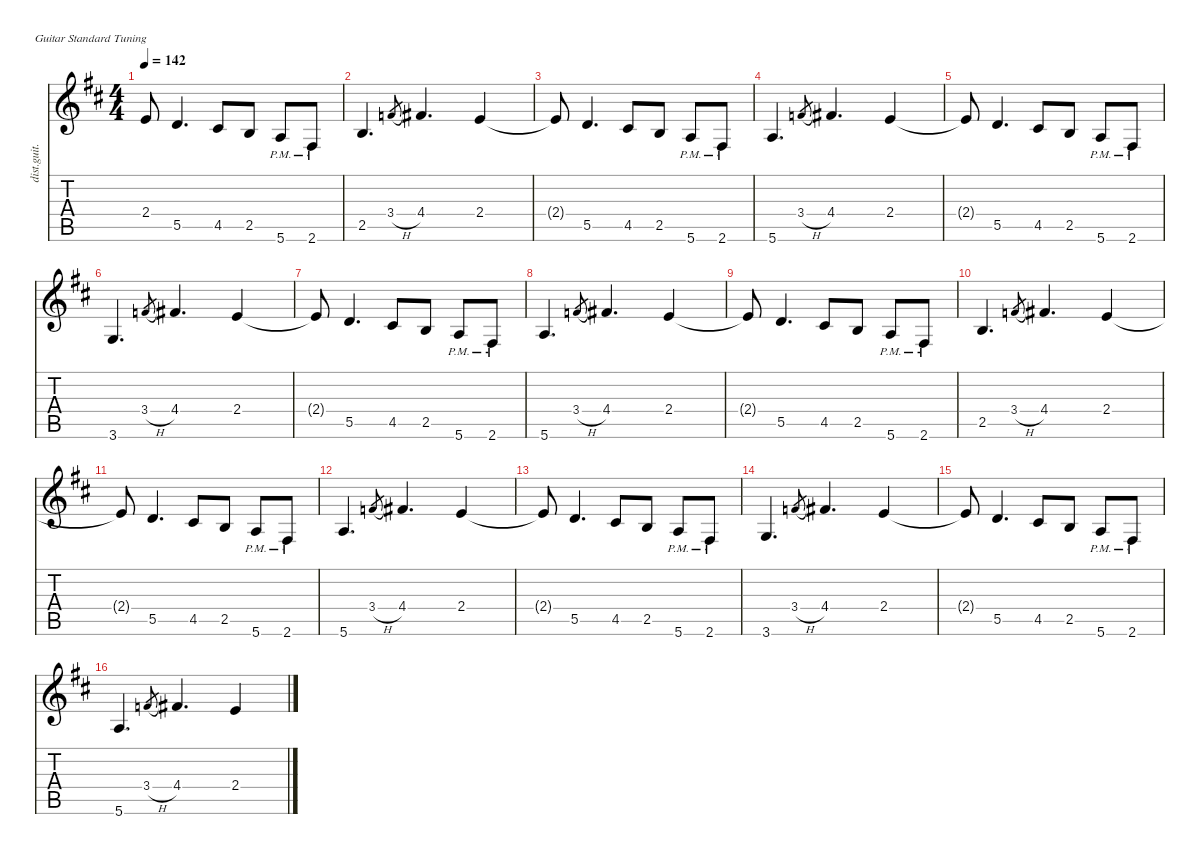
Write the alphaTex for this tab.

\defaultSystemsLayout 4
\hideDynamics
\bracketExtendMode nobrackets
\otherSystemsTrackNameOrientation horizontal
\track ("Kirk - Rythme Distortion" "dist.guit.") {defaultSystemsLayout 8 instrument distortionguitar}
\staff {score tabs}
\tuning (E4 B3 G3 D3 A2 E2)
\ts (4 4)
\tempo 142
\clef g2
\ks bminor
2.4{t acc forcenatural}.8{dy f beam Up} 5.5{acc forcenatural}.4{d beam Up} 4.5{acc #}.8{beam Up} 2.5{acc forcenatural}.8{beam Up} 5.6{pm acc forcenatural}.8{beam Up} 2.6{pm acc #}.8{beam Up} |
2.5{acc forcenatural}.4{d beam Up} 3.4{h acc forcenatural}.8{gr dy mf beam Up} 4.4{acc #}.4{d dy f beam Up} 2.4{acc forcenatural}.4{beam Up} |
2.4{t acc forcenatural}.8{beam Up} 5.5{acc forcenatural}.4{d beam Up} 4.5{acc #}.8{beam Up} 2.5{acc forcenatural}.8{beam Up} 5.6{pm acc forcenatural}.8{beam Up} 2.6{pm acc #}.8{beam Up} |
5.6{acc forcenatural}.4{d beam Up} 3.4{h acc forcenatural}.8{gr dy mf beam Up} 4.4{acc #}.4{d dy f beam Up} 2.4{acc forcenatural}.4{beam Up} |
2.4{t acc forcenatural}.8{beam Up} 5.5{acc forcenatural}.4{d beam Up} 4.5{acc #}.8{beam Up} 2.5{acc forcenatural}.8{beam Up} 5.6{pm acc forcenatural}.8{beam Up} 2.6{pm acc #}.8{beam Up} |
3.6{acc forcenatural}.4{d beam Up} 3.4{h acc forcenatural}.8{gr dy mf beam Up} 4.4{acc #}.4{d dy f beam Up} 2.4{acc forcenatural}.4{beam Up} |
2.4{t acc forcenatural}.8{beam Up} 5.5{acc forcenatural}.4{d beam Up} 4.5{acc #}.8{beam Up} 2.5{acc forcenatural}.8{beam Up} 5.6{pm acc forcenatural}.8{beam Up} 2.6{pm acc #}.8{beam Up} |
5.6{acc forcenatural}.4{d beam Up} 3.4{h acc forcenatural}.8{gr dy mf beam Up} 4.4{acc #}.4{d dy f beam Up} 2.4{acc forcenatural}.4{beam Up} |
2.4{t acc forcenatural}.8{beam Up} 5.5{acc forcenatural}.4{d beam Up} 4.5{acc #}.8{beam Up} 2.5{acc forcenatural}.8{beam Up} 5.6{pm acc forcenatural}.8{beam Up} 2.6{pm acc #}.8{beam Up} |
2.5{acc forcenatural}.4{d beam Up} 3.4{h acc forcenatural}.8{gr dy mf beam Up} 4.4{acc #}.4{d dy f beam Up} 2.4{acc forcenatural}.4{beam Up} |
2.4{t acc forcenatural}.8{beam Up} 5.5{acc forcenatural}.4{d beam Up} 4.5{acc #}.8{beam Up} 2.5{acc forcenatural}.8{beam Up} 5.6{pm acc forcenatural}.8{beam Up} 2.6{pm acc #}.8{beam Up} |
5.6{acc forcenatural}.4{d beam Up} 3.4{h acc forcenatural}.8{gr dy mf beam Up} 4.4{acc #}.4{d dy f beam Up} 2.4{acc forcenatural}.4{beam Up} |
2.4{t acc forcenatural}.8{beam Up} 5.5{acc forcenatural}.4{d beam Up} 4.5{acc #}.8{beam Up} 2.5{acc forcenatural}.8{beam Up} 5.6{pm acc forcenatural}.8{beam Up} 2.6{pm acc #}.8{beam Up} |
3.6{acc forcenatural}.4{d beam Up} 3.4{h acc forcenatural}.8{gr dy mf beam Up} 4.4{acc #}.4{d dy f beam Up} 2.4{acc forcenatural}.4{beam Up} |
2.4{t acc forcenatural}.8{beam Up} 5.5{acc forcenatural}.4{d beam Up} 4.5{acc #}.8{beam Up} 2.5{acc forcenatural}.8{beam Up} 5.6{pm acc forcenatural}.8{beam Up} 2.6{pm acc #}.8{beam Up} |
5.6{acc forcenatural}.4{d beam Up} 3.4{h acc forcenatural}.8{gr dy mf beam Up} 4.4{acc #}.4{d dy f beam Up} 2.4{acc forcenatural}.4{beam Up}
